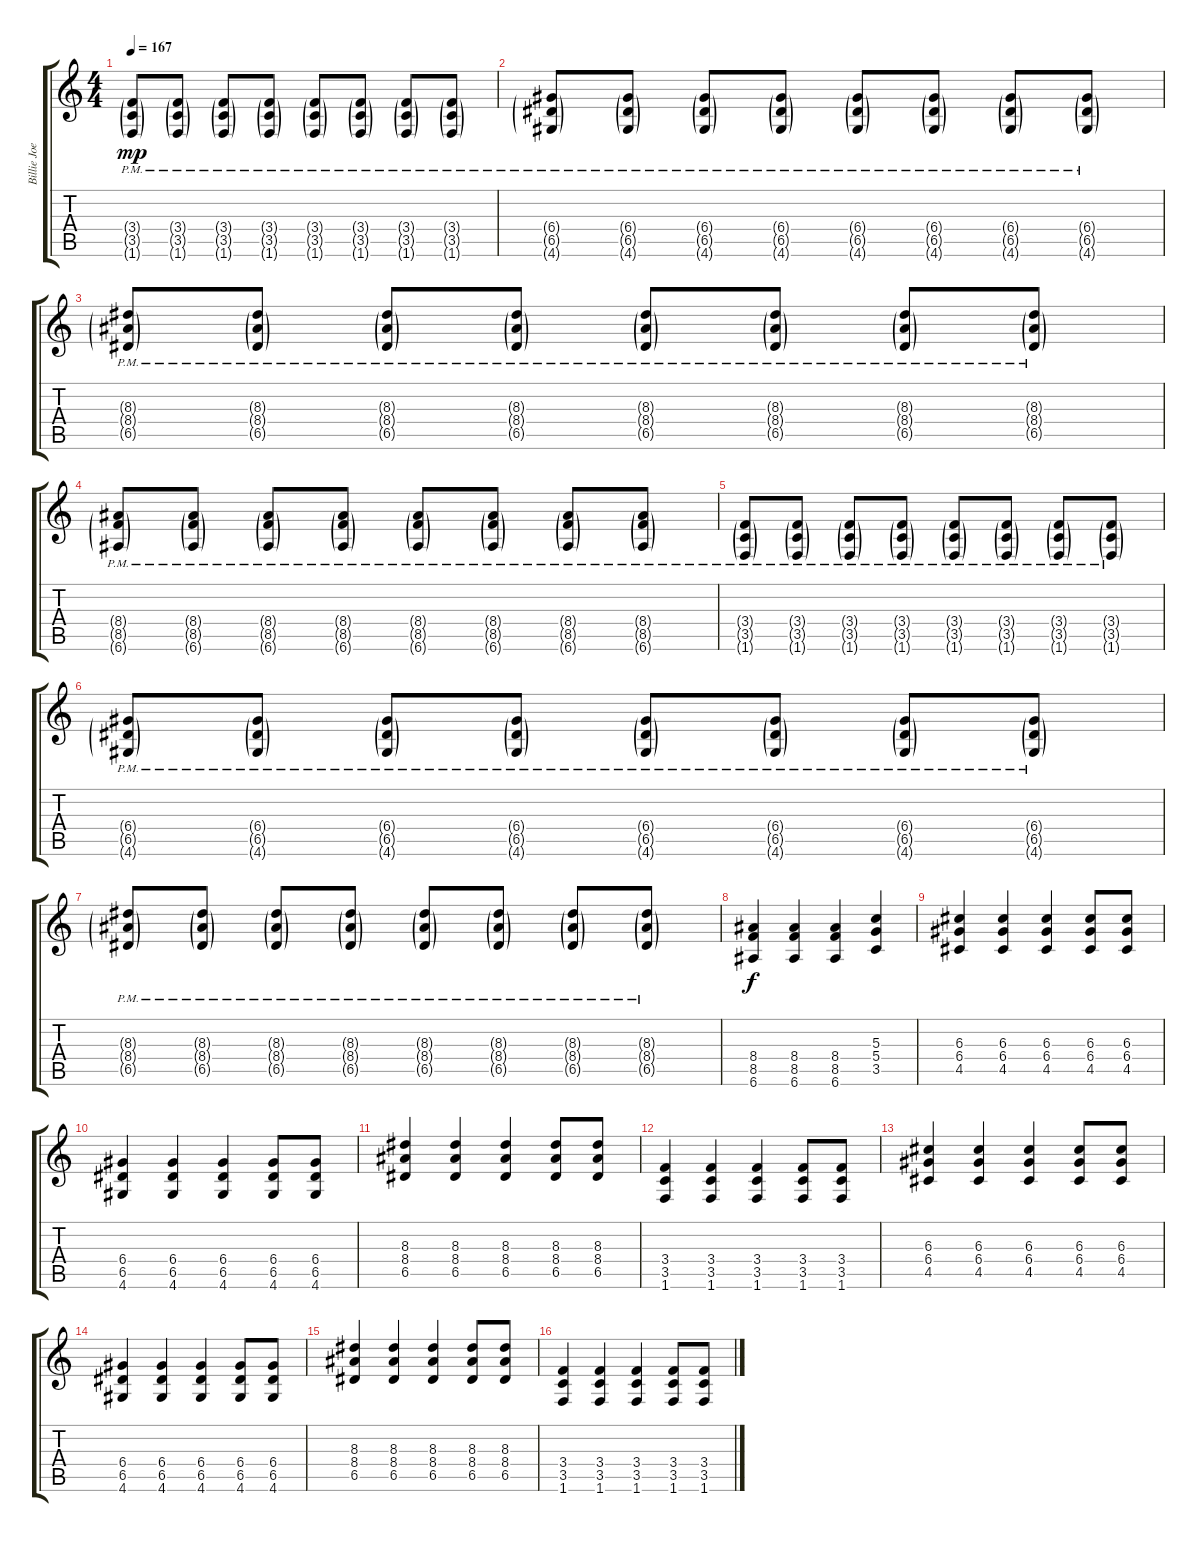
\track ("Billie Joe Armstrong (Guitar 1)" "Billie Joe") {instrument acousticguitarnylon}
\staff {score tabs}
\tuning (E4 B3 G3 D3 A2 E2) {hide}
\ts (4 4)
\tempo 167
\clef g2
\ks c
(3.4{g pm} 3.5{g pm} 1.6{g pm}).8{dy mp} (3.4{g pm} 3.5{g pm} 1.6{g pm}).8 (3.4{g pm} 3.5{g pm} 1.6{g pm}).8 (3.4{g pm} 3.5{g pm} 1.6{g pm}).8 (3.4{g pm} 3.5{g pm} 1.6{g pm}).8 (3.4{g pm} 3.5{g pm} 1.6{g pm}).8 (3.4{g pm} 3.5{g pm} 1.6{g pm}).8 (3.4{g pm} 3.5{g pm} 1.6{g pm}).8 |
(6.4{g pm} 6.5{g pm} 4.6{g pm}).8 (6.4{g pm} 6.5{g pm} 4.6{g pm}).8 (6.4{g pm} 6.5{g pm} 4.6{g pm}).8 (6.4{g pm} 6.5{g pm} 4.6{g pm}).8 (6.4{g pm} 6.5{g pm} 4.6{g pm}).8 (6.4{g pm} 6.5{g pm} 4.6{g pm}).8 (6.4{g pm} 6.5{g pm} 4.6{g pm}).8 (6.4{g pm} 6.5{g pm} 4.6{g pm}).8 |
(8.3{g pm} 8.4{g pm} 6.5{g pm}).8 (8.3{g pm} 8.4{g pm} 6.5{g pm}).8 (8.3{g pm} 8.4{g pm} 6.5{g pm}).8 (8.3{g pm} 8.4{g pm} 6.5{g pm}).8 (8.3{g pm} 8.4{g pm} 6.5{g pm}).8 (8.3{g pm} 8.4{g pm} 6.5{g pm}).8 (8.3{g pm} 8.4{g pm} 6.5{g pm}).8 (8.3{g pm} 8.4{g pm} 6.5{g pm}).8 |
(8.4{g pm} 8.5{g pm} 6.6{g pm}).8 (8.4{g pm} 8.5{g pm} 6.6{g pm}).8 (8.4{g pm} 8.5{g pm} 6.6{g pm}).8 (8.4{g pm} 8.5{g pm} 6.6{g pm}).8 (8.4{g pm} 8.5{g pm} 6.6{g pm}).8 (8.4{g pm} 8.5{g pm} 6.6{g pm}).8 (8.4{g pm} 8.5{g pm} 6.6{g pm}).8 (8.4{g pm} 8.5{g pm} 6.6{g pm}).8 |
(3.4{g pm} 3.5{g pm} 1.6{g pm}).8 (3.4{g pm} 3.5{g pm} 1.6{g pm}).8 (3.4{g pm} 3.5{g pm} 1.6{g pm}).8 (3.4{g pm} 3.5{g pm} 1.6{g pm}).8 (3.4{g pm} 3.5{g pm} 1.6{g pm}).8 (3.4{g pm} 3.5{g pm} 1.6{g pm}).8 (3.4{g pm} 3.5{g pm} 1.6{g pm}).8 (3.4{g pm} 3.5{g pm} 1.6{g pm}).8 |
(6.4{g pm} 6.5{g pm} 4.6{g pm}).8 (6.4{g pm} 6.5{g pm} 4.6{g pm}).8 (6.4{g pm} 6.5{g pm} 4.6{g pm}).8 (6.4{g pm} 6.5{g pm} 4.6{g pm}).8 (6.4{g pm} 6.5{g pm} 4.6{g pm}).8 (6.4{g pm} 6.5{g pm} 4.6{g pm}).8 (6.4{g pm} 6.5{g pm} 4.6{g pm}).8 (6.4{g pm} 6.5{g pm} 4.6{g pm}).8 |
(8.3{g pm} 8.4{g pm} 6.5{g pm}).8 (8.3{g pm} 8.4{g pm} 6.5{g pm}).8 (8.3{g pm} 8.4{g pm} 6.5{g pm}).8 (8.3{g pm} 8.4{g pm} 6.5{g pm}).8 (8.3{g pm} 8.4{g pm} 6.5{g pm}).8 (8.3{g pm} 8.4{g pm} 6.5{g pm}).8 (8.3{g pm} 8.4{g pm} 6.5{g pm}).8 (8.3{g pm} 8.4{g pm} 6.5{g pm}).8 |
(8.4 8.5 6.6).4{dy f volume 13 instrument overdrivenguitar} (8.4 8.5 6.6).4 (8.4 8.5 6.6).4 (5.3 5.4 3.5).4 |
(6.3 6.4 4.5).4{volume 13 instrument overdrivenguitar} (6.3 6.4 4.5).4 (6.3 6.4 4.5).4 (6.3 6.4 4.5).8 (6.3 6.4 4.5).8 |
(6.4 6.5 4.6).4 (6.4 6.5 4.6).4 (6.4 6.5 4.6).4 (6.4 6.5 4.6).8 (6.4 6.5 4.6).8 |
(8.3 8.4 6.5).4 (8.3 8.4 6.5).4 (8.3 8.4 6.5).4 (8.3 8.4 6.5).8 (8.3 8.4 6.5).8 |
(3.4 3.5 1.6).4 (3.4 3.5 1.6).4 (3.4 3.5 1.6).4 (3.4 3.5 1.6).8 (3.4 3.5 1.6).8 |
(6.3 6.4 4.5).4 (6.3 6.4 4.5).4 (6.3 6.4 4.5).4 (6.3 6.4 4.5).8 (6.3 6.4 4.5).8 |
(6.4 6.5 4.6).4 (6.4 6.5 4.6).4 (6.4 6.5 4.6).4 (6.4 6.5 4.6).8 (6.4 6.5 4.6).8 |
(8.3 8.4 6.5).4 (8.3 8.4 6.5).4 (8.3 8.4 6.5).4 (8.3 8.4 6.5).8 (8.3 8.4 6.5).8 |
(3.4 3.5 1.6).4 (3.4 3.5 1.6).4 (3.4 3.5 1.6).4 (3.4 3.5 1.6).8 (3.4 3.5 1.6).8
